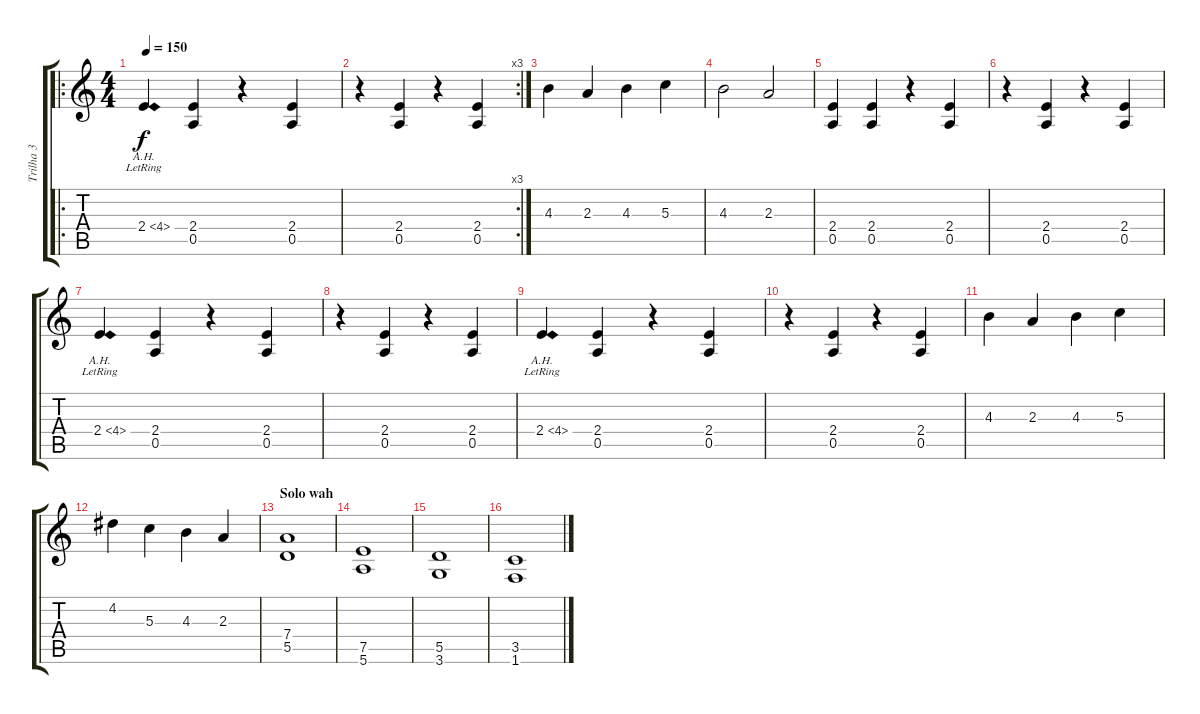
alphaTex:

\track ("Trilha 3" "Trilha 3") {instrument distortionguitar}
\staff {score tabs}
\tuning (E4 B3 G3 D3 A2 E2) {hide}
\ro
\ts (4 4)
\tempo 150
\clef g2
\ks c
2.4{ah 2 lr}.4{txt "" dy f instrument distortionguitar} (2.4 0.5).4 r.4 (2.4 0.5).4 |
\rc 3
r.4 (2.4 0.5).4 r.4 (2.4 0.5).4 |
4.3.4 2.3.4 4.3.4 5.3.4 |
4.3.2{txt ""} 2.3.2 |
(2.4 0.5).4 (2.4 0.5).4 r.4 (2.4 0.5).4 |
r.4 (2.4 0.5).4 r.4 (2.4 0.5).4 |
2.4{ah 2 lr}.4 (2.4 0.5).4 r.4 (2.4 0.5).4 |
r.4 (2.4 0.5).4 r.4 (2.4 0.5).4 |
2.4{ah 2 lr}.4 (2.4 0.5).4 r.4 (2.4 0.5).4 |
r.4 (2.4 0.5).4 r.4 (2.4 0.5).4 |
4.3.4{instrument distortionguitar} 2.3.4 4.3.4 5.3.4 |
4.2.4 5.3.4 4.3.4 2.3.4 |
\section ("" "Solo wah")
(7.4 5.5).1 |
(7.5 5.6).1 |
(5.5 3.6).1 |
(3.5 1.6).1
